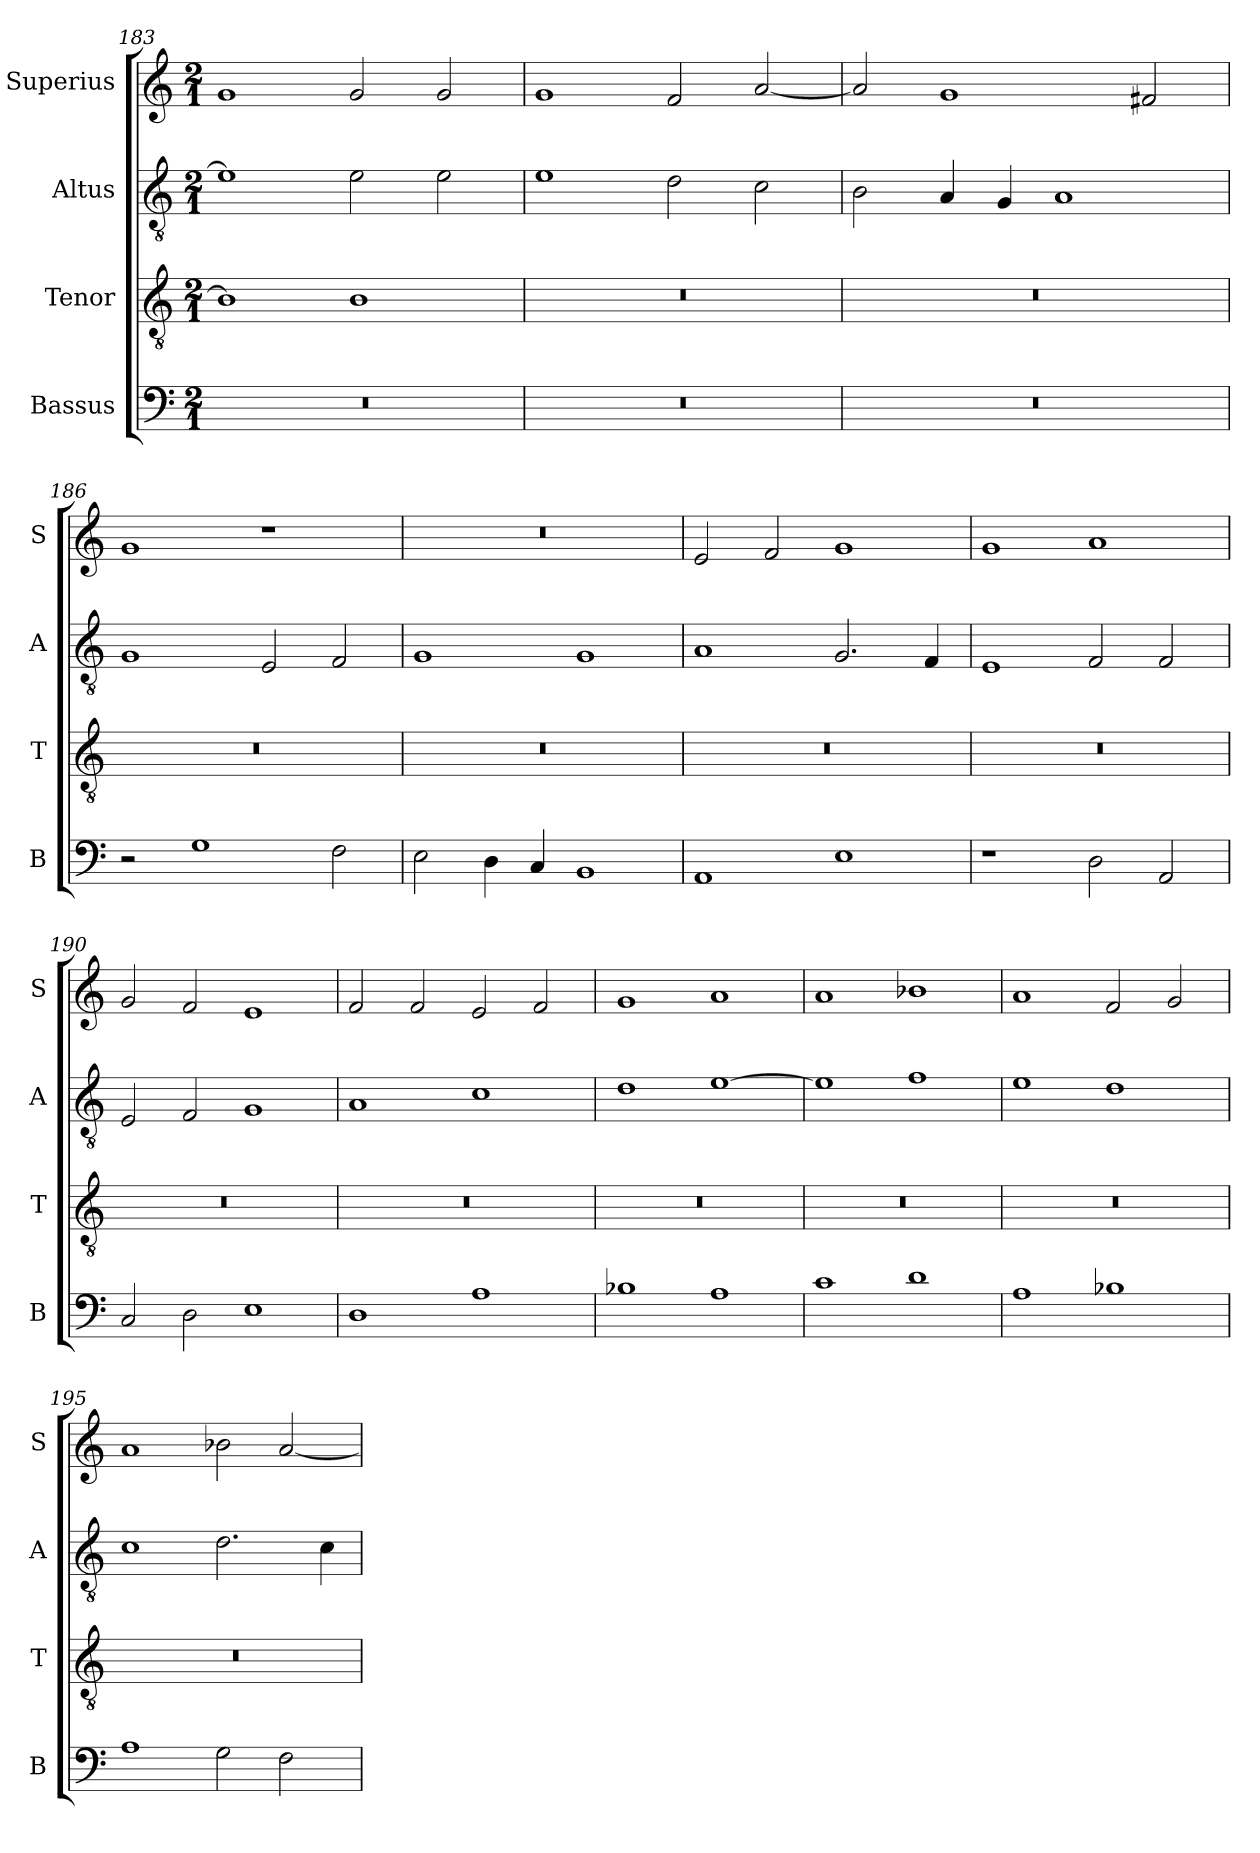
**kern	**kern	**kern	**kern
*part4	*part3	*part2	*part1
*staff4	*staff3	*staff2	*staff1
*I"Bassus	*I"Tenor	*I"Altus	*I"Superius
*I'B	*I'T	*I'A	*I'S
*clefF4	*clefGv2	*clefGv2	*clefG2
*k[]	*k[]	*k[]	*k[]
*M2/1	*M2/1	*M2/1	*M2/1
=183	=183	=183	=183
0r	1B]	1e]	1g
.	1B	2e	2g
.	.	2e	2g
=184	=184	=184	=184
0r	0r	1e	1g
.	.	2d	2f
.	.	2c	[2a
=185	=185	=185	=185
0r	0r	2B	2a]
.	.	4A	1g
.	.	4G	.
.	.	1A	.
.	.	.	2f#X
=186	=186	=186	=186
2r	0r	1G	1g
1G	.	.	.
.	.	2E	1r
2F	.	2F	.
=187	=187	=187	=187
2E	0r	1G	0r
4D	.	.	.
4C	.	.	.
1BB	.	1G	.
=188	=188	=188	=188
1AA	0r	1A	2e
.	.	.	2f
1E	.	2.G	1g
.	.	4F	.
=189	=189	=189	=189
1r	0r	1E	1g
2D	.	2F	1a
2AA	.	2F	.
=190	=190	=190	=190
2C	0r	2E	2g
2D	.	2F	2f
1E	.	1G	1e
=191	=191	=191	=191
1D	0r	1A	2f
.	.	.	2f
1A	.	1c	2e
.	.	.	2f
=192	=192	=192	=192
1B-X	0r	1d	1g
1A	.	[1e	1a
=193	=193	=193	=193
1c	0r	1e]	1a
1d	.	1f	1b-X
=194	=194	=194	=194
1A	0r	1e	1a
1B-X	.	1d	2f
.	.	.	2g
=195	=195	=195	=195
1A	0r	1c	1a
2G	.	2.d	2b-X
2F	.	.	[2a
.	.	4c	.
=	=	=	=
*-	*-	*-	*-
